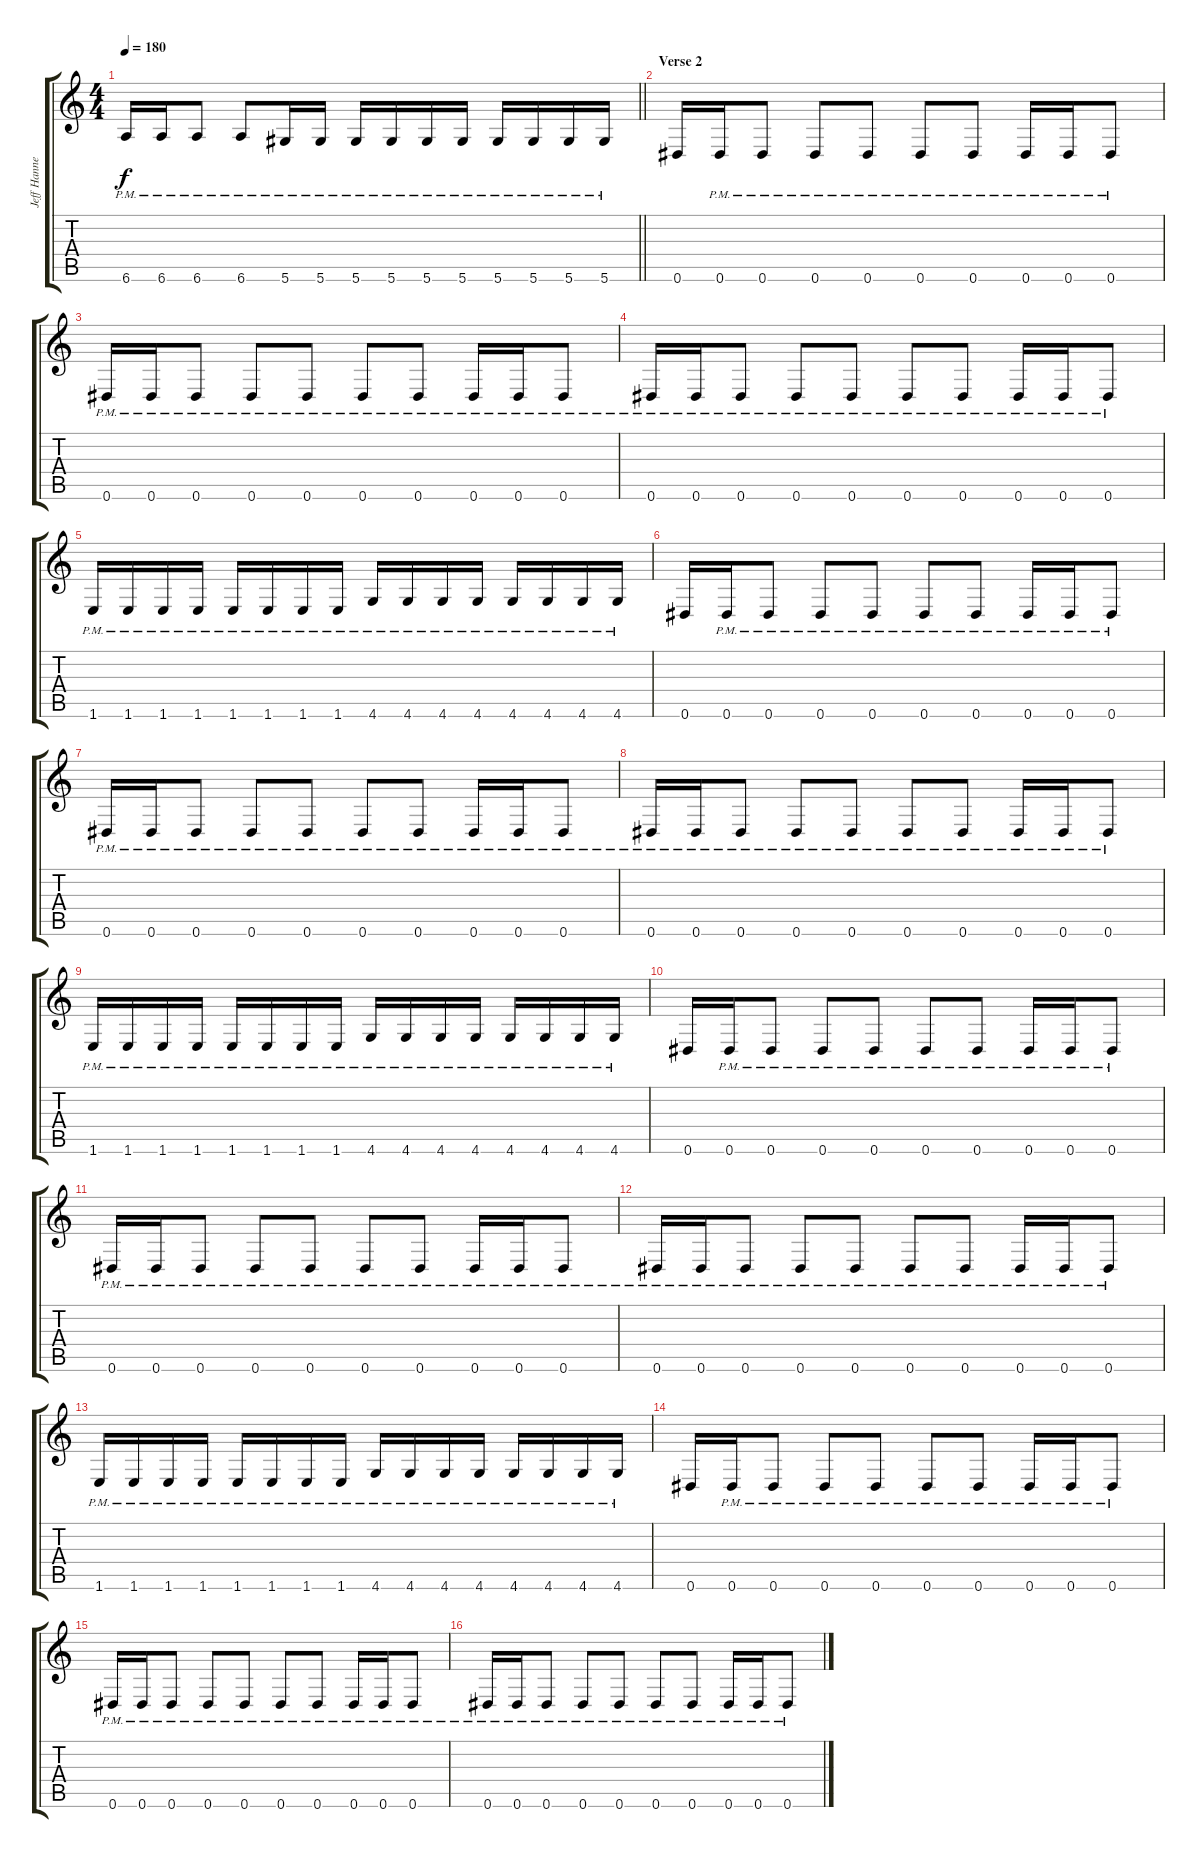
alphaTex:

\track ("Jeff Hanneman" "Jeff Hanne") {instrument distortionguitar}
\staff {score tabs}
\tuning (Eb4 Bb3 Gb3 Db3 Ab2 Eb2) {hide}
\ts (4 4)
\tempo 180
\clef g2
\barLineRight lightlight
\ks c
6.6{pm}.16{dy f} 6.6{pm}.16 6.6{pm}.8 6.6{pm}.8 5.6{pm}.16 5.6{pm}.16 5.6{pm}.16 5.6{pm}.16 5.6{pm}.16 5.6{pm}.16 5.6{pm}.16 5.6{pm}.16 5.6{pm}.16 5.6{pm}.16 |
\section ("" "Verse 2")
0.6.16 0.6{pm}.16 0.6{pm}.8 0.6{pm}.8 0.6{pm}.8 0.6{pm}.8 0.6{pm}.8 0.6{pm}.16 0.6{pm}.16 0.6{pm}.8 |
0.6{pm}.16 0.6{pm}.16 0.6{pm}.8 0.6{pm}.8 0.6{pm}.8 0.6{pm}.8 0.6{pm}.8 0.6{pm}.16 0.6{pm}.16 0.6{pm}.8 |
0.6{pm}.16 0.6{pm}.16 0.6{pm}.8 0.6{pm}.8 0.6{pm}.8 0.6{pm}.8 0.6{pm}.8 0.6{pm}.16 0.6{pm}.16 0.6{pm}.8 |
1.6{pm}.16 1.6{pm}.16 1.6{pm}.16 1.6{pm}.16 1.6{pm}.16 1.6{pm}.16 1.6{pm}.16 1.6{pm}.16 4.6{pm}.16 4.6{pm}.16 4.6{pm}.16 4.6{pm}.16 4.6{pm}.16 4.6{pm}.16 4.6{pm}.16 4.6{pm}.16 |
0.6.16 0.6{pm}.16 0.6{pm}.8 0.6{pm}.8 0.6{pm}.8 0.6{pm}.8 0.6{pm}.8 0.6{pm}.16 0.6{pm}.16 0.6{pm}.8 |
0.6{pm}.16 0.6{pm}.16 0.6{pm}.8 0.6{pm}.8 0.6{pm}.8 0.6{pm}.8 0.6{pm}.8 0.6{pm}.16 0.6{pm}.16 0.6{pm}.8 |
0.6{pm}.16 0.6{pm}.16 0.6{pm}.8 0.6{pm}.8 0.6{pm}.8 0.6{pm}.8 0.6{pm}.8 0.6{pm}.16 0.6{pm}.16 0.6{pm}.8 |
1.6{pm}.16 1.6{pm}.16 1.6{pm}.16 1.6{pm}.16 1.6{pm}.16 1.6{pm}.16 1.6{pm}.16 1.6{pm}.16 4.6{pm}.16 4.6{pm}.16 4.6{pm}.16 4.6{pm}.16 4.6{pm}.16 4.6{pm}.16 4.6{pm}.16 4.6{pm}.16 |
0.6.16 0.6{pm}.16 0.6{pm}.8 0.6{pm}.8 0.6{pm}.8 0.6{pm}.8 0.6{pm}.8 0.6{pm}.16 0.6{pm}.16 0.6{pm}.8 |
0.6{pm}.16 0.6{pm}.16 0.6{pm}.8 0.6{pm}.8 0.6{pm}.8 0.6{pm}.8 0.6{pm}.8 0.6{pm}.16 0.6{pm}.16 0.6{pm}.8 |
0.6{pm}.16 0.6{pm}.16 0.6{pm}.8 0.6{pm}.8 0.6{pm}.8 0.6{pm}.8 0.6{pm}.8 0.6{pm}.16 0.6{pm}.16 0.6{pm}.8 |
1.6{pm}.16 1.6{pm}.16 1.6{pm}.16 1.6{pm}.16 1.6{pm}.16 1.6{pm}.16 1.6{pm}.16 1.6{pm}.16 4.6{pm}.16 4.6{pm}.16 4.6{pm}.16 4.6{pm}.16 4.6{pm}.16 4.6{pm}.16 4.6{pm}.16 4.6{pm}.16 |
0.6.16 0.6{pm}.16 0.6{pm}.8 0.6{pm}.8 0.6{pm}.8 0.6{pm}.8 0.6{pm}.8 0.6{pm}.16 0.6{pm}.16 0.6{pm}.8 |
0.6{pm}.16 0.6{pm}.16 0.6{pm}.8 0.6{pm}.8 0.6{pm}.8 0.6{pm}.8 0.6{pm}.8 0.6{pm}.16 0.6{pm}.16 0.6{pm}.8 |
0.6{pm}.16 0.6{pm}.16 0.6{pm}.8 0.6{pm}.8 0.6{pm}.8 0.6{pm}.8 0.6{pm}.8 0.6{pm}.16 0.6{pm}.16 0.6{pm}.8
